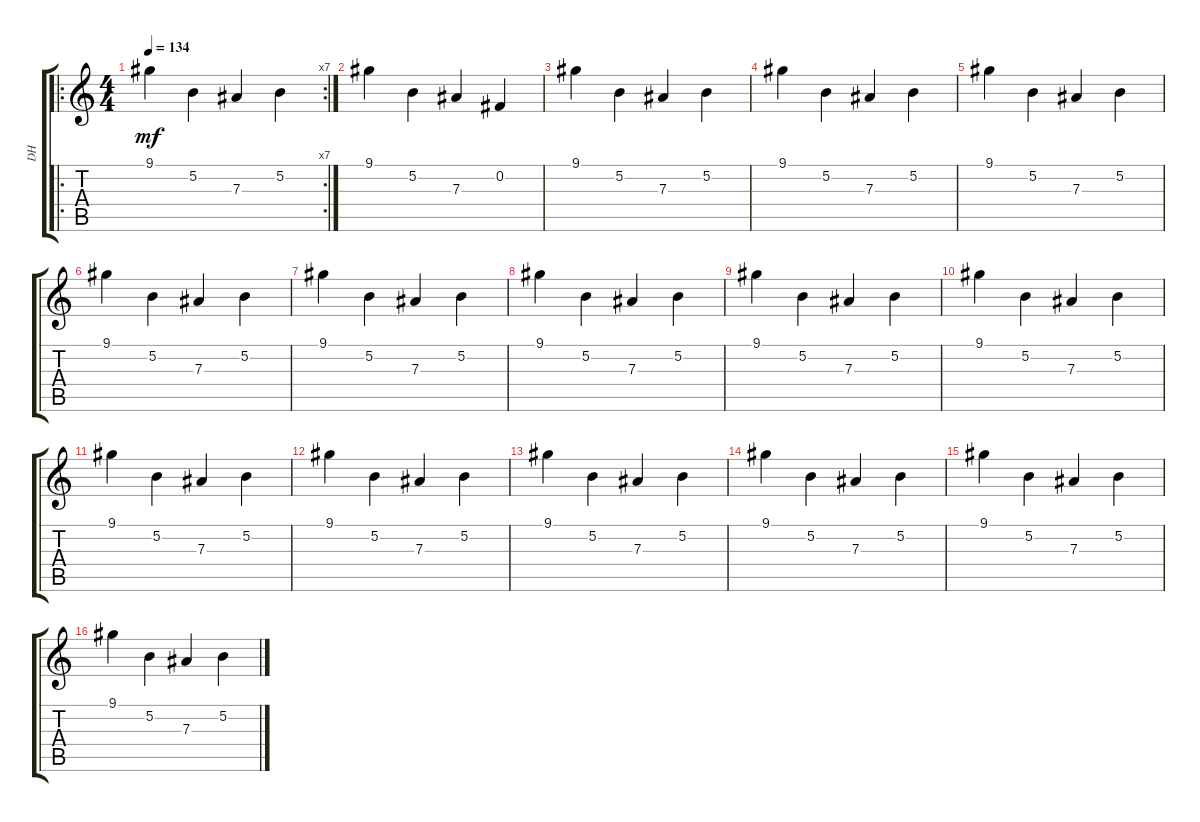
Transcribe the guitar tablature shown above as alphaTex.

\track ("DH" "DH") {instrument distortionguitar}
\staff {score tabs}
\tuning (B3 Gb3 Eb3 B2 Gb2 B1) {hide}
\ro
\rc 7
\ts (4 4)
\tempo 134
\clef g2
\ks c
9.1.4{dy mf instrument distortionguitar} 5.2.4 7.3.4 5.2.4 |
9.1.4 5.2.4 7.3.4 0.2.4 |
9.1.4 5.2.4 7.3.4 5.2.4 |
9.1.4 5.2.4 7.3.4 5.2.4 |
9.1.4 5.2.4 7.3.4 5.2.4 |
9.1.4 5.2.4 7.3.4 5.2.4 |
9.1.4 5.2.4 7.3.4 5.2.4 |
9.1.4 5.2.4 7.3.4 5.2.4 |
9.1.4 5.2.4 7.3.4 5.2.4 |
9.1.4 5.2.4 7.3.4 5.2.4 |
9.1.4 5.2.4 7.3.4 5.2.4 |
9.1.4 5.2.4 7.3.4 5.2.4 |
9.1.4 5.2.4 7.3.4 5.2.4 |
9.1.4 5.2.4 7.3.4 5.2.4 |
9.1.4 5.2.4 7.3.4 5.2.4 |
9.1.4 5.2.4 7.3.4 5.2.4
